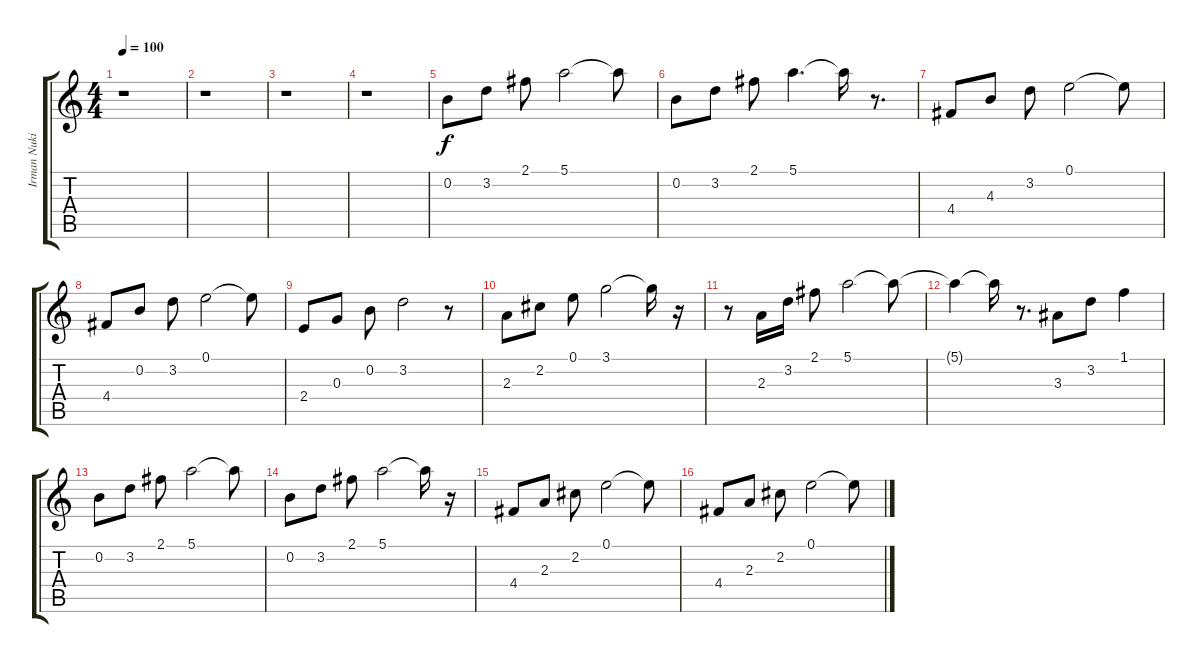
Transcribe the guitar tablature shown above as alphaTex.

\track ("Irman Nuki Accoustic" "Irman Nuki") {instrument acousticguitarsteel}
\staff {score tabs}
\tuning (E4 B3 G3 D3 A2 E2) {hide}
\ts (4 4)
\tempo 100
\clef g2
\ks c
r.1{dy f} |
r.1 |
r.1 |
r.1 |
0.2.8 3.2.8{balance 4 instrument acousticguitarsteel} 2.1.8 5.1.2 5.1{t}.8 |
0.2.8 3.2.8 2.1.8 5.1.4{d} 5.1{t}.16 r.8{d} |
4.4.8 4.3.8 3.2.8 0.1.2 0.1{t}.8 |
4.4.8 0.2.8 3.2.8 0.1.2 0.1{t}.8 |
2.4.8 0.3.8 0.2.8 3.2.2 r.8 |
2.3.8 2.2.8 0.1.8 3.1.2 3.1{t}.16 r.16 |
r.8 2.3.16 3.2.16 2.1.8 5.1.2 5.1{t}.8 |
5.1{t}.4 5.1{t}.16 r.8{d} 3.3.8 3.2.8 1.1.4 |
0.2.8 3.2.8 2.1.8 5.1.2 5.1{t}.8 |
0.2.8 3.2.8 2.1.8 5.1.2 5.1{t}.16 r.16 |
4.4.8 2.3.8 2.2.8 0.1.2 0.1{t}.8 |
4.4.8 2.3.8 2.2.8 0.1.2 0.1{t}.8
